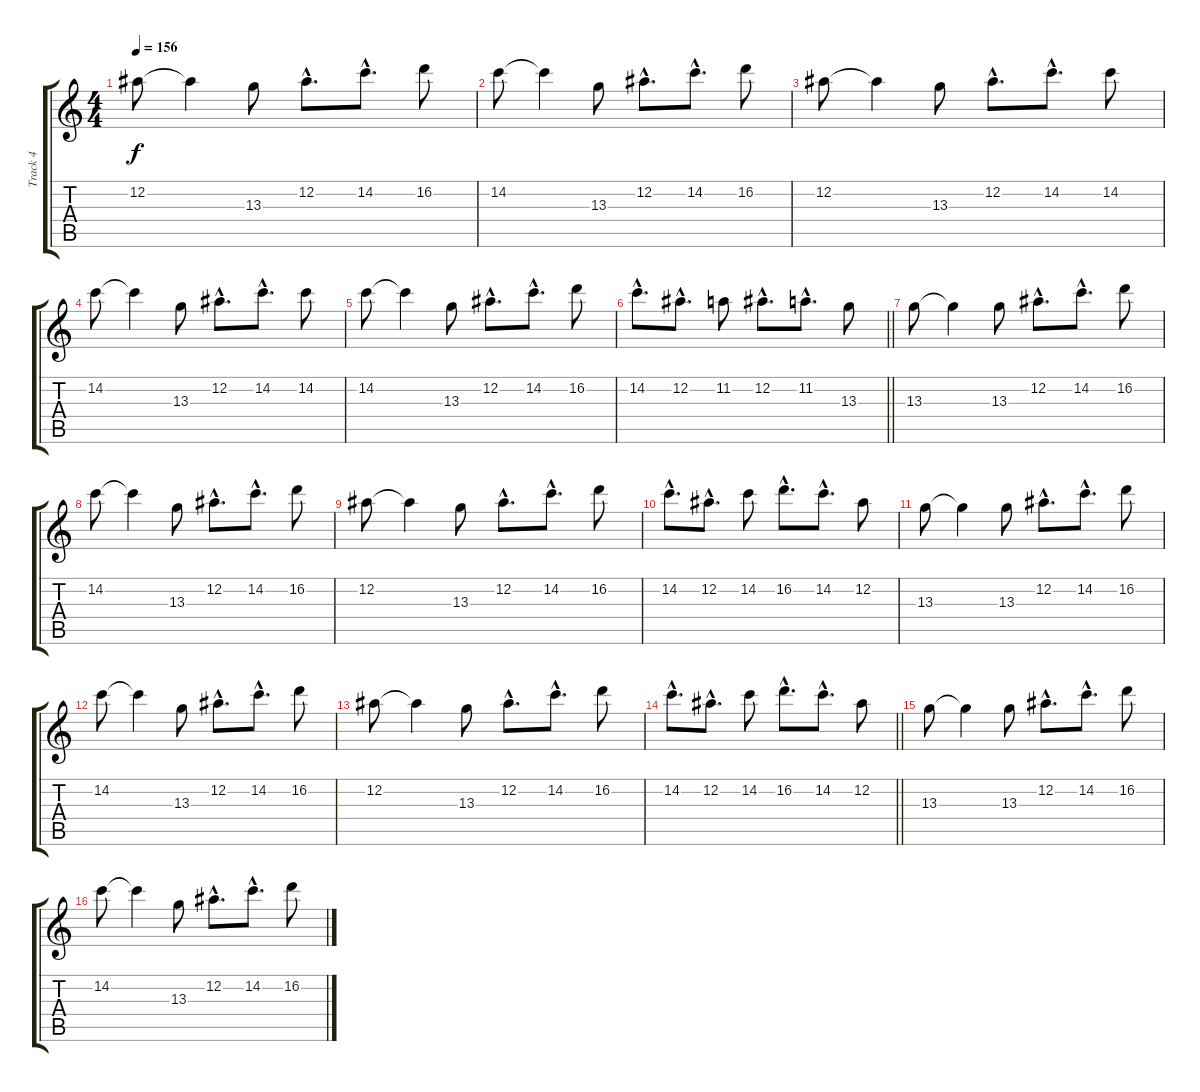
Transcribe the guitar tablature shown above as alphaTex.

\track ("Track 4" "Track 4") {instrument distortionguitar}
\staff {score tabs}
\tuning (Eb4 Bb3 Gb3 Db3 Ab2 Db2) {hide}
\ts (4 4)
\tempo 156
\clef g2
\ks c
12.2.8{dy f} 12.2{t}.4 13.3.8 12.2{hac}.8{d} 14.2{hac}.8{d} 16.2.8 |
14.2.8 14.2{t}.4 13.3.8 12.2{hac}.8{d} 14.2{hac}.8{d} 16.2.8 |
12.2.8 12.2{t}.4 13.3.8 12.2{hac}.8{d} 14.2{hac}.8{d} 14.2.8 |
14.2.8 14.2{t}.4 13.3.8 12.2{hac}.8{d} 14.2{hac}.8{d} 14.2.8 |
14.2.8 14.2{t}.4 13.3.8 12.2{hac}.8{d} 14.2{hac}.8{d} 16.2.8 |
\barLineRight lightlight
14.2{hac}.8{d} 12.2{hac}.8{d} 11.2.8 12.2{hac}.8{d} 11.2{hac}.8{d} 13.3.8 |
13.3.8{volume 13 instrument electricguitarclean} 13.3{t}.4 13.3.8 12.2{hac}.8{d} 14.2{hac}.8{d} 16.2.8 |
14.2.8 14.2{t}.4 13.3.8 12.2{hac}.8{d} 14.2{hac}.8{d} 16.2.8 |
12.2.8 12.2{t}.4 13.3.8 12.2{hac}.8{d} 14.2{hac}.8{d} 16.2.8 |
14.2{hac}.8{d} 12.2{hac}.8{d} 14.2.8 16.2{hac}.8{d} 14.2{hac}.8{d} 12.2.8 |
13.3.8 13.3{t}.4 13.3.8 12.2{hac}.8{d} 14.2{hac}.8{d} 16.2.8 |
14.2.8 14.2{t}.4 13.3.8 12.2{hac}.8{d} 14.2{hac}.8{d} 16.2.8 |
12.2.8 12.2{t}.4 13.3.8 12.2{hac}.8{d} 14.2{hac}.8{d} 16.2.8 |
\barLineRight lightlight
14.2{hac}.8{d} 12.2{hac}.8{d} 14.2.8 16.2{hac}.8{d} 14.2{hac}.8{d} 12.2.8 |
13.3.8{volume 13 instrument electricguitarclean} 13.3{t}.4 13.3.8 12.2{hac}.8{d} 14.2{hac}.8{d} 16.2.8 |
14.2.8 14.2{t}.4 13.3.8 12.2{hac}.8{d} 14.2{hac}.8{d} 16.2.8
